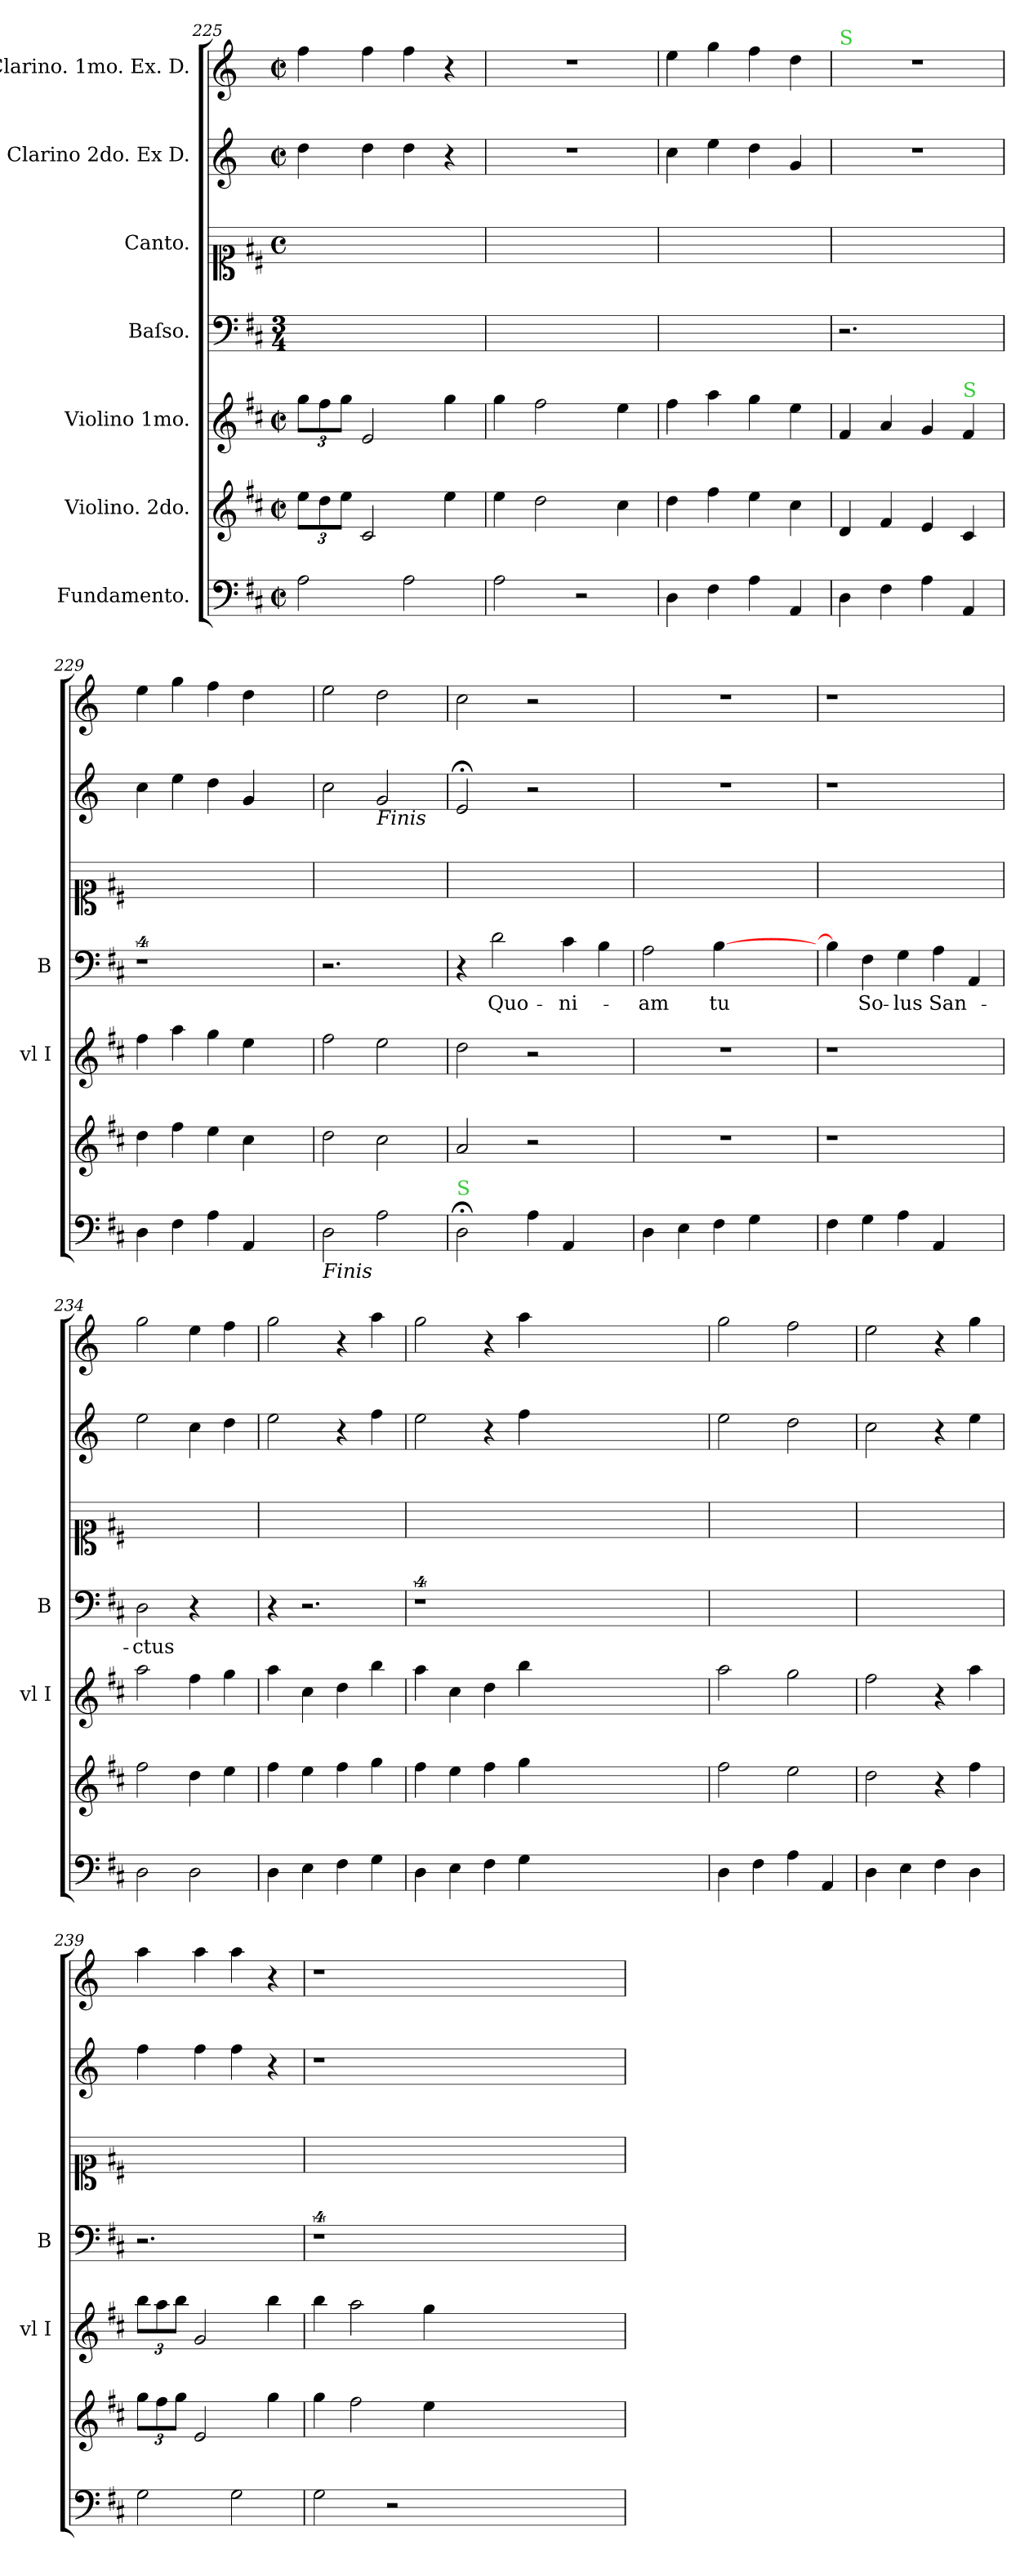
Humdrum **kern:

**kern	**kern	**kern	**kern	**text	**kern	**kern	**kern
*part7	*part6	*part5	*part4	*part4	*part3	*part2	*part1
*staff7	*staff6	*staff5	*staff4	*staff4	*staff3	*staff2	*staff1
*I"Fundamento.	*I"Violino. 2do.	*I"Violino 1mo.	*I"Baſso.	*	*I"Canto.	*I"Clarino 2do. Ex D.	*I"Clarino. 1mo. Ex. D.
*	*	*I'vl I	*I'B	*	*	*	*
*clefF4	*clefG2	*clefG2	*clefF4	*	*clefC1	*clefG2	*clefG2
*	*	*	*	*	*	*ITrd-1c-2	*ITrd-1c-2
*k[f#c#]	*k[f#c#]	*k[f#c#]	*k[f#c#]	*	*k[f#c#]	*k[f#c#]	*k[f#c#]
*M2/2	*M2/2	*M2/2	*M3/4	*	*M4/4	*M2/2	*M2/2
*met(c|)	*met(c|)	*met(c|)	*	*	*met(c)	*met(c|)	*met(c|)
=225	=225	=225	=225	=225	=225	=225	=225
2A\	12ee\L	12gg\L	1ryy	.	1ryy	4ee\	4gg\
.	12dd\	12ff#\	.	.	.	.	.
.	12ee\J	12gg\J	.	.	.	.	.
.	2c#/	2e/	.	.	.	4ee\	4gg\
2A\	.	.	.	.	.	4ee\	4gg\
.	4ee\	4gg\	.	.	.	4r	4r
=226	=226	=226	=226	=226	=226	=226	=226
2A\	4ee\	4gg\	1ryy	.	1ryy	1r	1r
.	2dd\	2ff#\	.	.	.	.	.
2r	.	.	.	.	.	.	.
.	4cc#\	4ee\	.	.	.	.	.
=227	=227	=227	=227	=227	=227	=227	=227
4D\	4dd\	4ff#\	1ryy	.	1ryy	4dd\	4ff#\
4F#\	4ff#\	4aa\	.	.	.	4ff#\	4aa\
4A\	4ee\	4gg\	.	.	.	4ee\	4gg\
4AA/	4cc#\	4ee\	.	.	.	4a/	4ee\
=228	=228	=228	=228	=228	=228	=228	=228
!	!	!	!	!	!	!	!LO:TX:a:color=limegreen:t=S
4D\	4d/	4f#/	2.r	.	1ryy	1r	1r
4F#\	4f#/	4a/	.	.	.	.	.
4A\	4e/	4g/	.	.	.	.	.
!	!	!LO:TX:a:color=limegreen:t=S	!	!	!	!	!
4AA/	4c#/	4f#/	4ryy	.	.	.	.
=229	=229	=229	=229	=229	=229	=229	=229
4D\	4dd\	4ff#\	4%5r	.	1ryy	4dd\	4ff#\
4F#\	4ff#\	4aa\	.	.	.	4ff#\	4aa\
4A\	4ee\	4gg\	.	.	.	4ee\	4gg\
4AA/	4cc#\	4ee\	.	.	.	4a/	4ee\
4ryy	4ryy	4ryy	.	.	4ryy	4ryy	4ryy
=230	=230	=230	=230	=230	=230	=230	=230
!LO:TX:b:i:t=Finis	!	!	!	!	!	!	!
2D\	2dd\	2ff#\	2.r	.	1ryy	2dd\	2ff#\
!	!	!	!	!	!	!LO:TX:b:i:t=Finis	!
2A\	2cc#\	2ee\	.	.	.	2a/	2ee\
.	.	.	4ryy	.	.	.	.
=231	=231	=231	=231	=231	=231	=231	=231
!LO:TX:a:color=limegreen:t=S	!	!	!	!	!	!	!
2D;<;\	2a/	2dd\	4r	.	1ryy	2f#;</	2dd\
.	.	.	2d\	Quo-	.	.	.
4A\	2r	2r	.	.	.	2r	2r
4AA/	.	.	4c#\	-ni-	.	.	.
4ryy	4ryy	4ryy	4B\	.	4ryy	4ryy	4ryy
=232	=232	=232	=232	=232	=232	=232	=232
4D\	1r	1r	2A\	-am	1ryy	1r	1r
4E\	.	.	.	.	.	.	.
4F#\	.	.	[4B\	tu	.	.	.
4G\	.	.	4ryy	.	.	.	.
=233	=233	=233	=233	=233	=233	=233	=233
4F#\	1r	1r	4B\]	.	1ryy	1r	1r
4G\	.	.	4F#\	So-	.	.	.
4A\	.	.	4G\	-lus	.	.	.
4AA/	.	.	4A\	San-	.	.	.
4ryy	4ryy	4ryy	4AA/	.	4ryy	4ryy	4ryy
=234	=234	=234	=234	=234	=234	=234	=234
2D\	2ff#\	2aa\	2D\	-ctus	1ryy	2ff#\	2aa\
2D\	4dd\	4ff#\	4r	.	.	4dd\	4ff#\
.	4ee\	4gg\	4ryy	.	.	4ee\	4gg\
=235	=235	=235	=235	=235	=235	=235	=235
4D\	4ff#\	4aa\	4r	.	1ryy	2ff#\	2aa\
4E\	4ee\	4cc#\	2.r	.	.	.	.
4F#\	4ff#\	4dd\	.	.	.	4r	4r
4G\	4gg\	4bb\	.	.	.	4gg\	4bb\
=236	=236	=236	=236	=236	=236	=236	=236
4D\	4ff#\	4aa\	4%13r	.	1ryy	2ff#\	2aa\
4E\	4ee\	4cc#\	.	.	.	.	.
4F#\	4ff#\	4dd\	.	.	.	4r	4r
4G\	4gg\	4bb\	.	.	.	4gg\	4bb\
0ryy	0ryy	0ryy	.	.	0ryy	0ryy	0ryy
4ryy	4ryy	4ryy	.	.	4ryy	4ryy	4ryy
=237	=237	=237	=237	=237	=237	=237	=237
4D\	2ff#\	2aa\	1ryy	.	1ryy	2ff#\	2aa\
4F#\	.	.	.	.	.	.	.
4A\	2ee\	2gg\	.	.	.	2ee\	2gg\
4AA/	.	.	.	.	.	.	.
=238	=238	=238	=238	=238	=238	=238	=238
4D\	2dd\	2ff#\	1ryy	.	1ryy	2dd\	2ff#\
4E\	.	.	.	.	.	.	.
4F#\	4r	4r	.	.	.	4r	4r
4D\	4ff#\	4aa\	.	.	.	4ff#\	4aa\
=239	=239	=239	=239	=239	=239	=239	=239
2G\	12gg\L	12bb\L	2.r	.	1ryy	4gg\	4bb\
.	12ff#\	12aa\	.	.	.	.	.
.	12gg\J	12bb\J	.	.	.	.	.
.	2e/	2g/	.	.	.	4gg\	4bb\
2G\	.	.	.	.	.	4gg\	4bb\
.	4gg\	4bb\	4ryy	.	.	4r	4r
=240	=240	=240	=240	=240	=240	=240	=240
2G\	4gg\	4bb\	4%13r	.	1ryy	1r	1r
.	2ff#\	2aa\	.	.	.	.	.
2r	.	.	.	.	.	.	.
.	4ee\	4gg\	.	.	.	.	.
0ryy	0ryy	0ryy	.	.	0ryy	0ryy	0ryy
4ryy	4ryy	4ryy	.	.	4ryy	4ryy	4ryy
=	=	=	=	=	=	=	=
*-	*-	*-	*-	*-	*-	*-	*-
